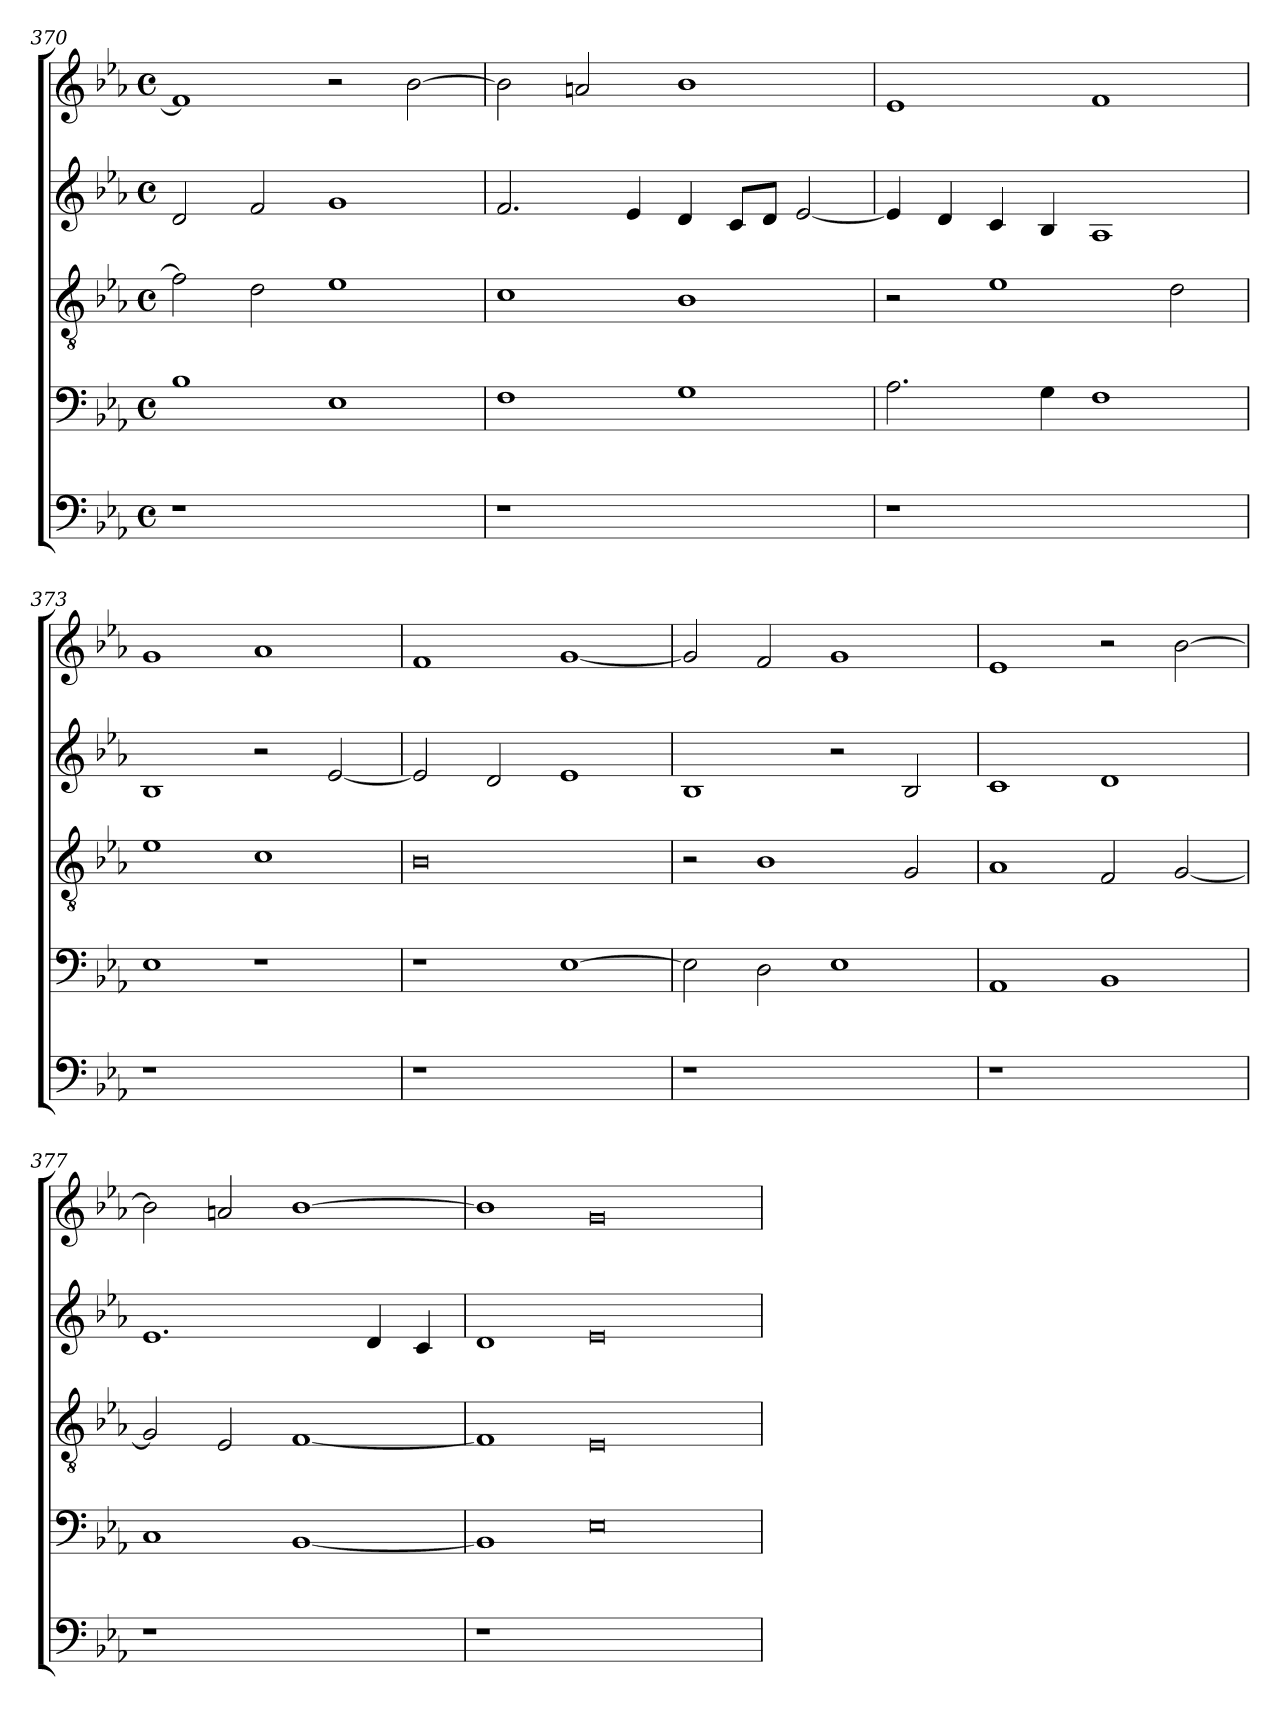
**kern	**kern	**kern	**kern	**kern
*part5	*part4	*part3	*part2	*part1
*staff5	*staff4	*staff3	*staff2	*staff1
*clefF4	*clefF4	*clefGv2	*clefG2	*clefG2
*	*ITrd-3c-5	*ITrd-3c-5	*ITrd-3c-5	*ITrd-3c-5
*k[b-e-a-]	*k[b-e-a-d-]	*k[b-e-a-d-]	*k[b-e-a-d-]	*k[b-e-a-d-]
*E-:	*A-:	*A-:	*A-:	*A-:
*M4/4	*M4/4	*M4/4	*M4/4	*M4/4
*met(c)	*met(c)	*met(c)	*met(c)	*met(c)
=370	=370	=370	=370	=370
1r	1e-	2b-\]	2g/	1b-]
.	.	2g\	2b-/	.
1ryy	1A-	1a-	1cc	2r
.	.	.	.	[>2ee-\
=371	=371	=371	=371	=371
1r	1B-	1f	2.b-/	2ee-\]
.	.	.	.	2ddn/
.	.	.	4a-/	.
1ryy	1c	1e-	4g/	1ee-
.	.	.	8f/L	.
.	.	.	8g/J	.
.	.	.	[<2a-/	.
=372	=372	=372	=372	=372
1r	2.d-\	2r	4a-/]	1a-
.	.	.	4g/	.
.	.	1a-	4f/	.
.	4c\	.	4e-/	.
1ryy	1B-	.	1d-	1b-
.	.	2g\	.	.
!!LO:LB:g=z
=373	=373	=373	=373	=373
1r	1A-	1a-	1e-	1cc
1ryy	1r	1f	2r	1dd-
.	.	.	[<2a-/	.
=374	=374	=374	=374	=374
1r	1r	0e-	2a-/]	1b-
.	.	.	2g/	.
1ryy	[>1A-	.	1a-	[<1cc
=375	=375	=375	=375	=375
1r	2A-\]	2r	1e-	2cc/]
.	2G\	1e-	.	2b-/
1ryy	1A-	.	2r	1cc
.	.	2c/	2e-/	.
=376	=376	=376	=376	=376
1r	1D-	1d-	1f	1a-
1ryy	1E-	2B-/	1g	2r
.	.	[<2c/	.	[>2ee-\
=377	=377	=377	=377	=377
1r	1F	2c/]	1.a-	2ee-\]
.	.	2A-/	.	2ddn/
1ryy	[<1E-	[<1B-	.	[>1ee-
.	.	.	4g/	.
.	.	.	4f/	.
=378	=378	=378	=378	=378
1r	1E-]	1B-]	1g	1ee-]
0ryy	0A-	0A-	0a-	0cc
=	=	=	=	=
*-	*-	*-	*-	*-
